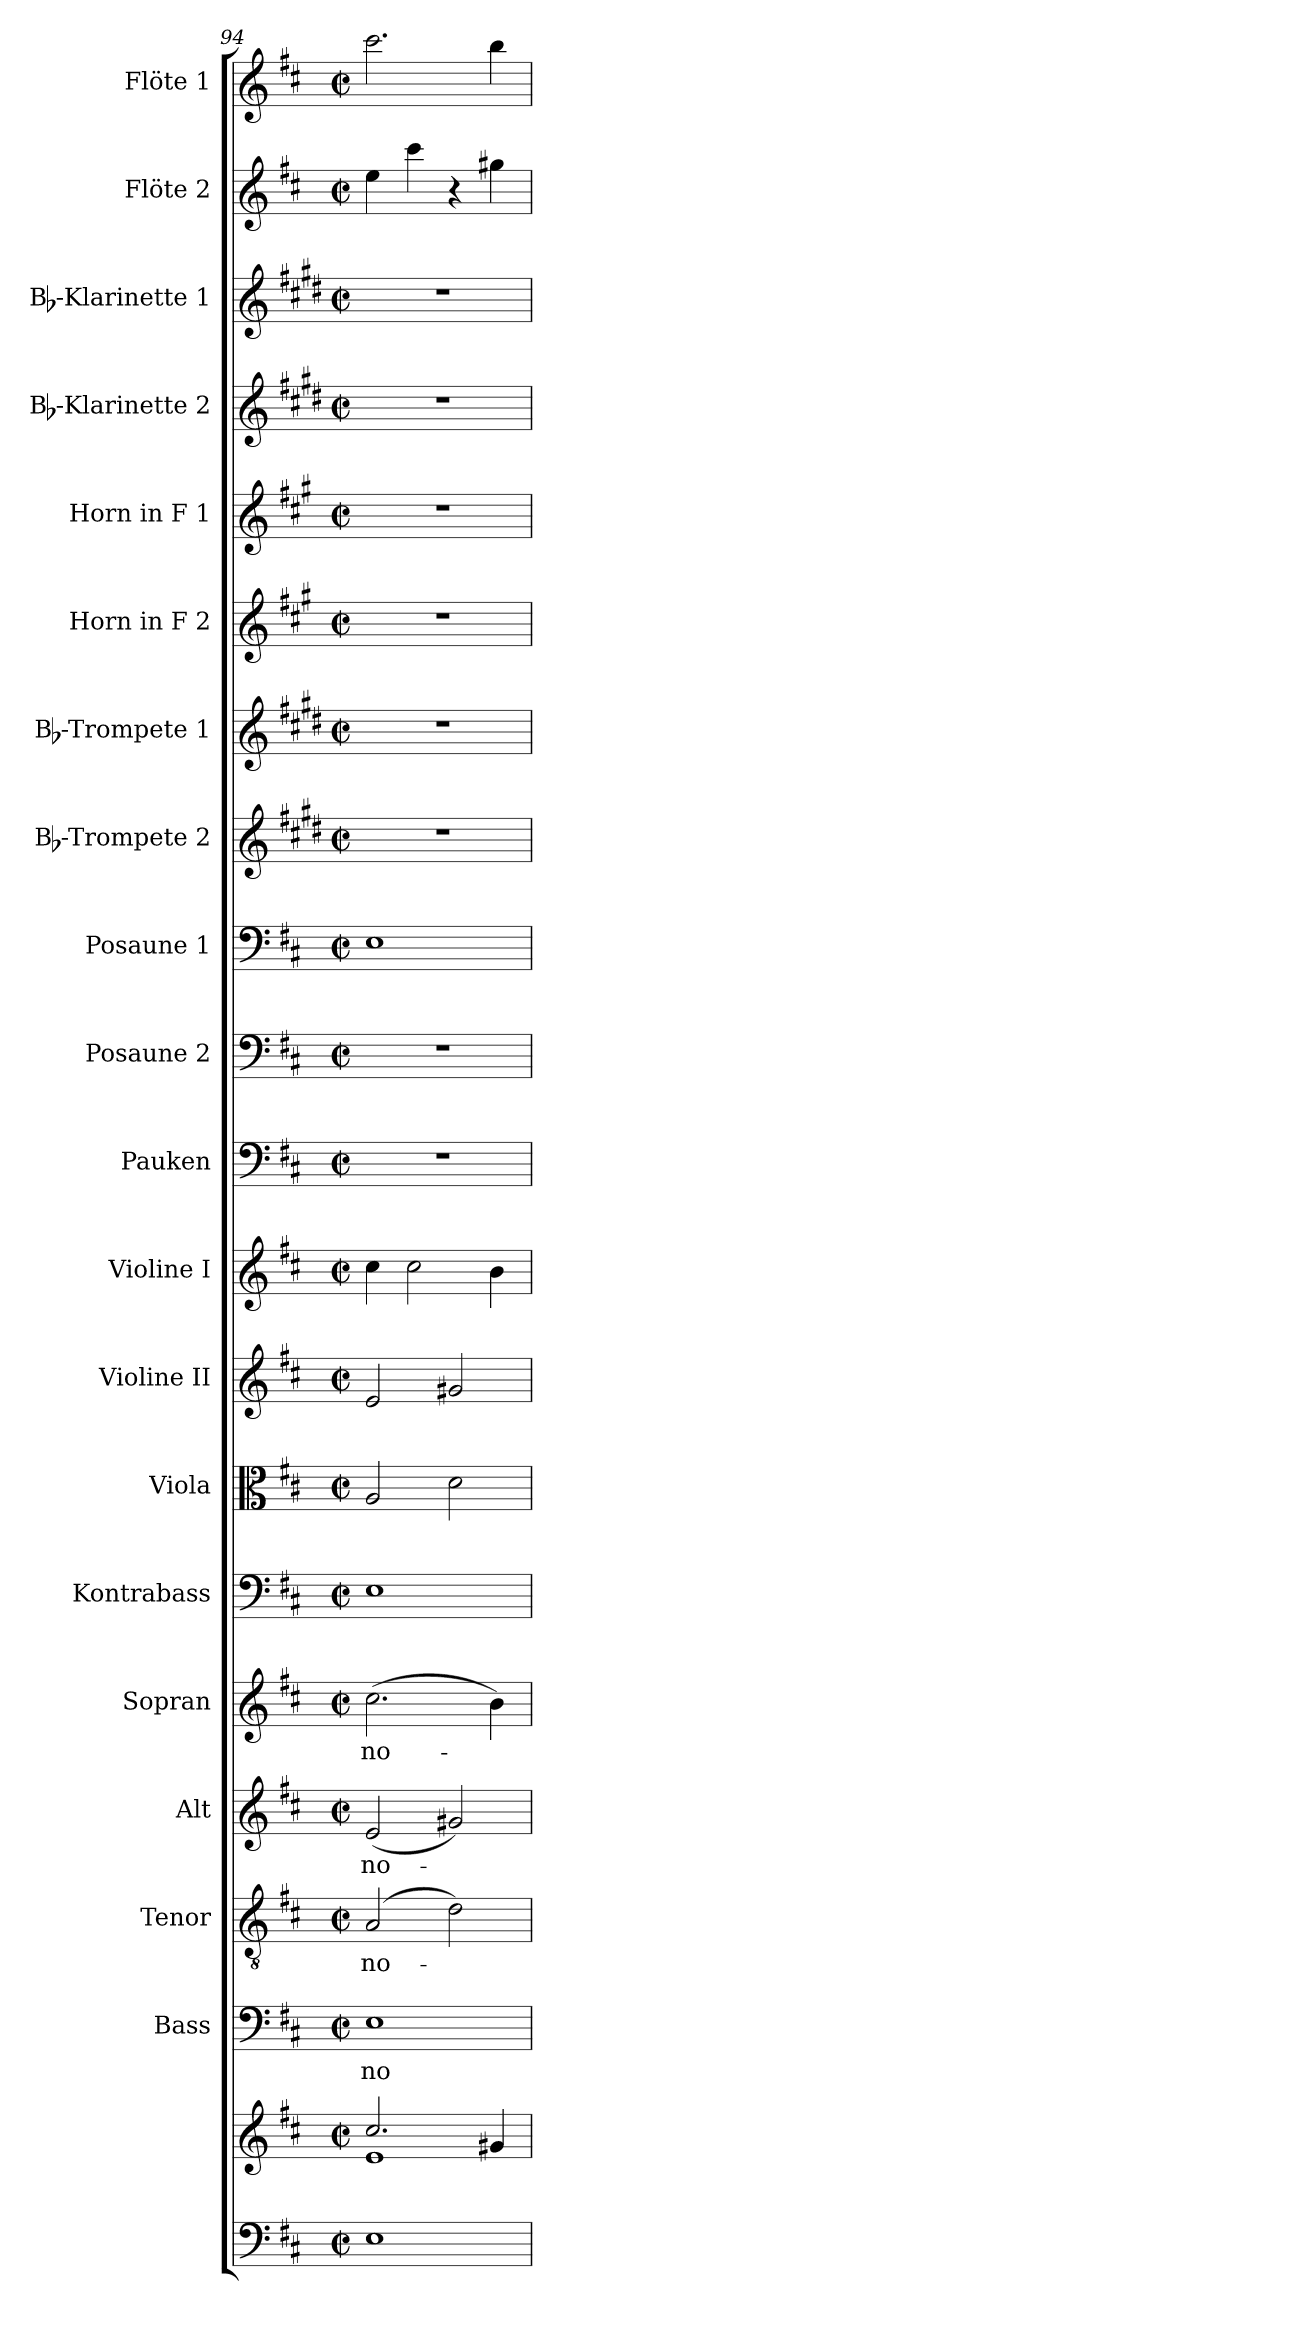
**kern	**kern	**kern	**text	**kern	**text	**kern	**text	**kern	**text	**kern	**kern	**kern	**kern	**kern	**kern	**kern	**kern	**kern	**kern	**kern	**kern	**kern	**kern	**kern
*part20	*part20	*part19	*part19	*part18	*part18	*part17	*part17	*part16	*part16	*part15	*part14	*part13	*part12	*part11	*part10	*part9	*part8	*part7	*part6	*part5	*part4	*part3	*part2	*part1
*staff21	*staff20	*staff19	*staff19	*staff18	*staff18	*staff17	*staff17	*staff16	*staff16	*staff15	*staff14	*staff13	*staff12	*staff11	*staff10	*staff9	*staff8	*staff7	*staff6	*staff5	*staff4	*staff3	*staff2	*staff1
*	*	*I"Bass	*	*I"Tenor	*	*I"Alt	*	*I"Sopran	*	*I"Kontrabass	*I"Viola	*I"Violine II	*I"Violine I	*I"Pauken	*I"Posaune 2	*I"Posaune 1	*I"Bb-Trompete 2	*I"Bb-Trompete 1	*I"Horn in F 2	*I"Horn in F 1	*I"Bb-Klarinette 2	*I"Bb-Klarinette 1	*I"Flöte 2	*I"Flöte 1
*	*	*I'B.	*	*I'T.	*	*I'A.	*	*I'S.	*	*I'Kb.	*I'Vla.	*I'Vl. II	*I'Vl. I	*I'Pk.	*I'Pos. 2	*I'Pos. 1	*I'Bb Trp. 2	*I'Bb Trp. 1	*	*	*I'Bb Kl. 2	*I'Bb Kl. 1	*I'Fl. 2	*I'Fl. 1
!!LO:PB:g=z
*clefF4	*clefG2	*clefF4	*	*clefGv2	*	*clefG2	*	*clefG2	*	*clefF4	*clefC3	*clefG2	*clefG2	*clefF4	*clefF4	*clefF4	*clefG2	*clefG2	*clefG2	*clefG2	*clefG2	*clefG2	*clefG2	*clefG2
*	*	*	*	*	*	*	*	*	*	*ITrd7c12	*	*	*	*	*	*	*ITrd1c2	*ITrd1c2	*ITrd4c7	*ITrd4c7	*ITrd1c2	*ITrd1c2	*	*
*k[f#c#]	*k[f#c#]	*k[f#c#]	*	*k[f#c#]	*	*k[f#c#]	*	*k[f#c#]	*	*k[f#c#]	*k[f#c#]	*k[f#c#]	*k[f#c#]	*k[f#c#]	*k[f#c#]	*k[f#c#]	*k[f#c#]	*k[f#c#]	*k[f#c#]	*k[f#c#]	*k[f#c#]	*k[f#c#]	*k[f#c#]	*k[f#c#]
*D:	*D:	*D:	*	*D:	*	*D:	*	*D:	*	*D:	*D:	*D:	*D:	*D:	*D:	*D:	*D:	*D:	*D:	*D:	*D:	*D:	*D:	*D:
*M2/2	*M2/2	*M2/2	*	*M2/2	*	*M2/2	*	*M2/2	*	*M2/2	*M2/2	*M2/2	*M2/2	*M2/2	*M2/2	*M2/2	*M2/2	*M2/2	*M2/2	*M2/2	*M2/2	*M2/2	*M2/2	*M2/2
*met(c|)	*met(c|)	*met(c|)	*	*met(c|)	*	*met(c|)	*	*met(c|)	*	*met(c|)	*met(c|)	*met(c|)	*met(c|)	*met(c|)	*met(c|)	*met(c|)	*met(c|)	*met(c|)	*met(c|)	*met(c|)	*met(c|)	*met(c|)	*met(c|)	*met(c|)
=94	=94	=94	=94	=94	=94	=94	=94	=94	=94	=94	=94	=94	=94	=94	=94	=94	=94	=94	=94	=94	=94	=94	=94	=94
*	*^	*	*	*	*	*	*	*	*	*	*	*	*	*	*	*	*	*	*	*	*	*	*	*
!	!	!	!	!LO:LY:b	!	!LO:LY:b	!	!LO:LY:b	!	!LO:LY:b	!	!	!	!	!	!	!	!	!	!	!	!	!	!	!
1E	2.cc#/	1e	1E	no-	(2A/	no-	(<2e/	no-	(>2.cc#\	no-	1EE	2A/	2e/	4cc#\	1r	1r	1E	1r	1r	1r	1r	1r	1r	4ee\	2.ccc#\
.	.	.	.	.	.	.	.	.	.	.	.	.	.	2cc#\	.	.	.	.	.	.	.	.	.	4ccc#\	.
.	.	.	.	.	2d\)	.	2g#X/)	.	.	.	.	2d\	2g#X/	.	.	.	.	.	.	.	.	.	.	4r	.
.	4g#X/	.	.	.	.	.	.	.	4b\)	.	.	.	.	4b\	.	.	.	.	.	.	.	.	.	4gg#X\	4bb\
*	*v	*v	*	*	*	*	*	*	*	*	*	*	*	*	*	*	*	*	*	*	*	*	*	*	*
=	=	=	=	=	=	=	=	=	=	=	=	=	=	=	=	=	=	=	=	=	=	=	=	=
*-	*-	*-	*-	*-	*-	*-	*-	*-	*-	*-	*-	*-	*-	*-	*-	*-	*-	*-	*-	*-	*-	*-	*-	*-
